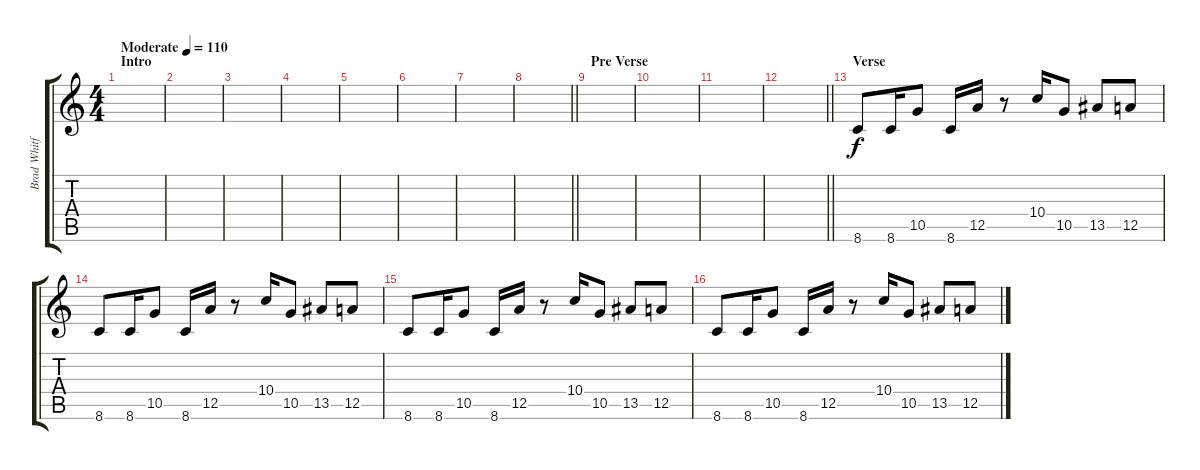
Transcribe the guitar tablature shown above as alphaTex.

\track ("Brad Whitford - Guitar" "Brad Whitf") {instrument overdrivenguitar}
\staff {score tabs}
\tuning (E4 B3 G3 D3 A2 E2) {hide}
\ts (4 4)
\section ("" "Intro")
\tempo (110 "Moderate")
\clef g2
\ks c
|
|
|
|
|
|
|
\barLineRight lightlight
|
\section ("" "Pre Verse")
|
|
|
\barLineRight lightlight
|
\section ("" "Verse")
8.6.8 8.6.16 10.5.8 8.6.16 12.5.16 r.8 10.4.16 10.5.8 13.5.8 12.5.8 |
8.6.8 8.6.16 10.5.8 8.6.16 12.5.16 r.8 10.4.16 10.5.8 13.5.8 12.5.8 |
8.6.8 8.6.16 10.5.8 8.6.16 12.5.16 r.8 10.4.16 10.5.8 13.5.8 12.5.8 |
8.6.8 8.6.16 10.5.8 8.6.16 12.5.16 r.8 10.4.16 10.5.8 13.5.8 12.5.8
